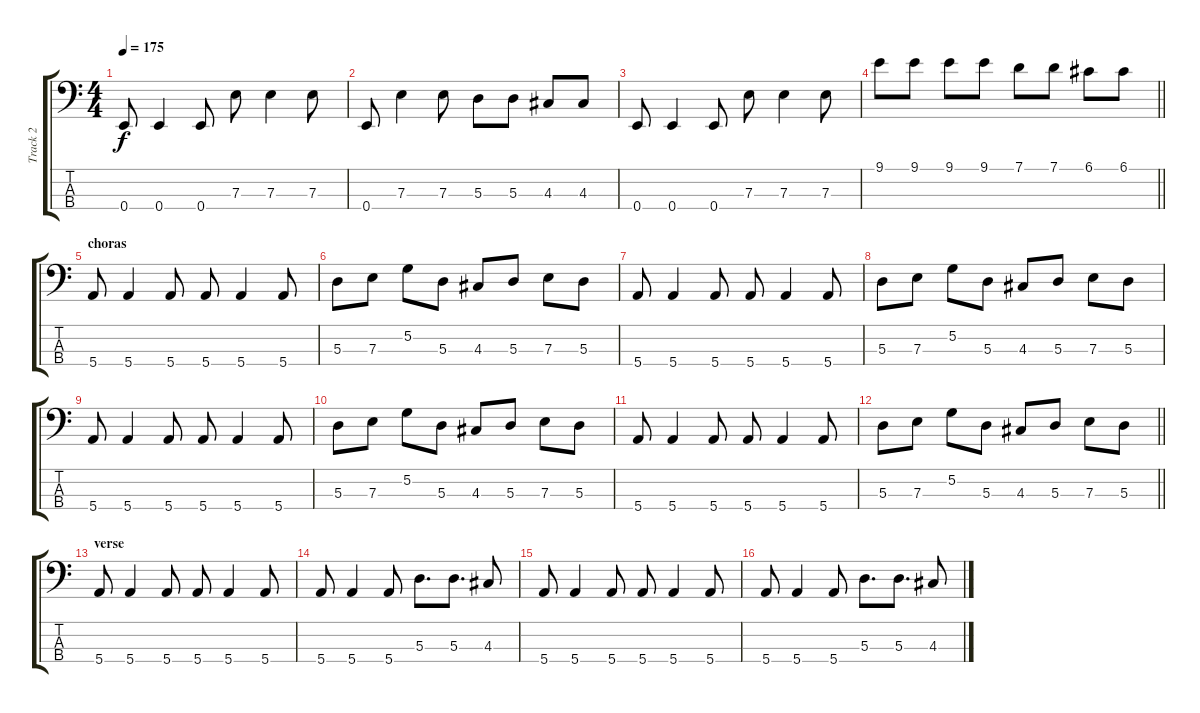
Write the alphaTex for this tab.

\track ("Track 2" "Track 2") {instrument electricbasspick}
\staff {score tabs}
\tuning (G2 D2 A1 E1) {hide}
\ts (4 4)
\tempo 175
\clef f4
\ks c
0.4.8{dy f} 0.4.4 0.4.8 7.3.8 7.3.4 7.3.8 |
0.4.8 7.3.4 7.3.8 5.3.8 5.3.8 4.3.8 4.3.8 |
0.4.8 0.4.4 0.4.8 7.3.8 7.3.4 7.3.8 |
\barLineRight lightlight
9.1.8 9.1.8 9.1.8 9.1.8 7.1.8 7.1.8 6.1.8 6.1.8 |
\section ("" "choras")
5.4.8 5.4.4 5.4.8 5.4.8 5.4.4 5.4.8 |
5.3.8 7.3.8 5.2.8 5.3.8 4.3.8 5.3.8 7.3.8 5.3.8 |
5.4.8 5.4.4 5.4.8 5.4.8 5.4.4 5.4.8 |
5.3.8 7.3.8 5.2.8 5.3.8 4.3.8 5.3.8 7.3.8 5.3.8 |
5.4.8 5.4.4 5.4.8 5.4.8 5.4.4 5.4.8 |
5.3.8 7.3.8 5.2.8 5.3.8 4.3.8 5.3.8 7.3.8 5.3.8 |
5.4.8 5.4.4 5.4.8 5.4.8 5.4.4 5.4.8 |
\barLineRight lightlight
5.3.8 7.3.8 5.2.8 5.3.8 4.3.8 5.3.8 7.3.8 5.3.8 |
\section ("" "verse")
5.4.8{instrument slapbass2} 5.4.4 5.4.8 5.4.8 5.4.4 5.4.8 |
5.4.8 5.4.4 5.4.8 5.3.8{d} 5.3.8{d} 4.3.8 |
5.4.8 5.4.4 5.4.8 5.4.8 5.4.4 5.4.8 |
5.4.8 5.4.4 5.4.8 5.3.8{d} 5.3.8{d} 4.3.8
